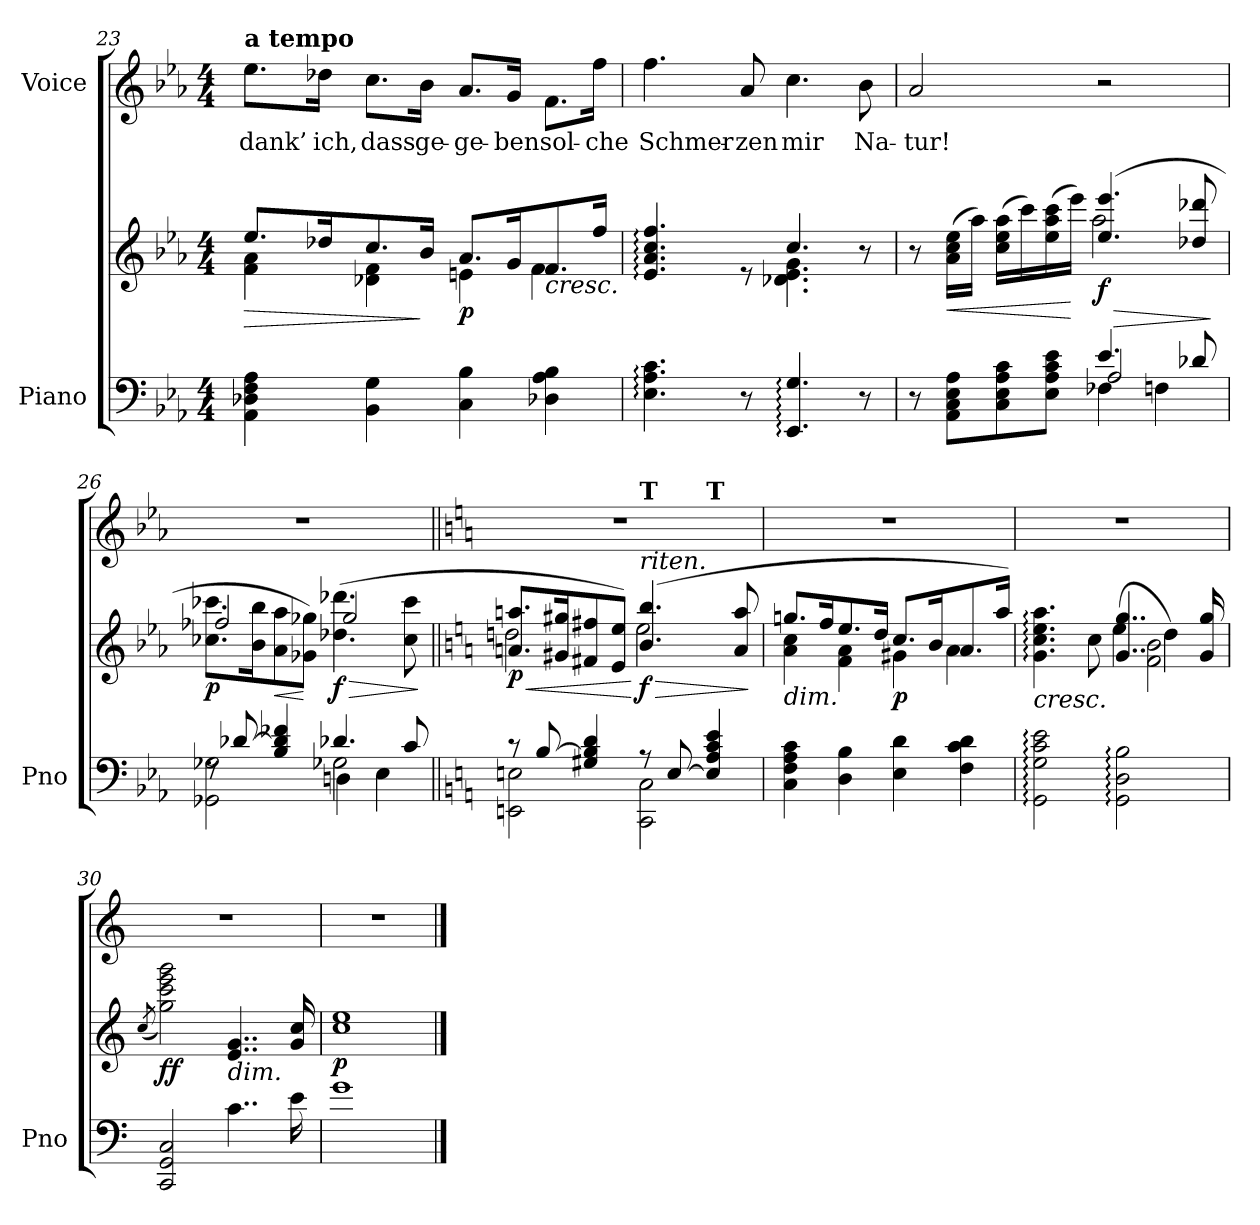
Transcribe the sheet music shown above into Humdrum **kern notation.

**kern	**kern	**dynam	**kern	**text
*part2	*part2	*part2	*part1	*part1
*staff3	*staff2	*staff2/3	*staff1	*staff1
*I"Piano	*	*	*I"Voice	*
*I'Pno	*	*	*	*
*clefF4	*clefG2	*	*clefG2	*
*k[b-e-a-]	*k[b-e-a-]	*	*k[b-e-a-]	*
*M4/4	*M4/4	*	*M4/4	*
=23	=23	=23	=23	=23
!	!	!	!LO:TX:a:B:t=a tempo	!
!	!	!LO:HP:b	!	!LO:LY:b
*	*^	*	*	*
4AA-\ 4D-X\ 4F\ 4A-\	8.ee-/L	4f\ 4a-\	>	8.ee-\L	dank’
!	!	!	!	!	!LO:LY:b
.	16dd-X/K	.	.	16dd-X\Jk	ich,
!	!	!	!	!	!LO:LY:b
4BB-\ 4G\	8.cc/	4d-X\ 4f\	.	8.cc\L	dass
!	!	!	!	!	!LO:LY:b
.	16b-/Jk	.	]	16b-\Jk	ge-
!	!	!	!LO:DY:b	!	!LO:LY:b
4C\ 4B-\	8.a-/L	4en\	p	8.a-/L	-ge-
!	!	!	!	!	!LO:LY:b
.	16g/K	.	.	16g/Jk	-ben
!	!LO:TX:b:i:t=cresc.	!	!	!	!
!	!	!	!	!	!LO:LY:b
4D-X\ 4A-\ 4B-\	8.f/	4f\	.	8.f\L	sol-
!	!	!	!	!	!LO:LY:b
.	16ff/Jk	.	.	16ff\Jk	-che
!!LO:LB:g=z
=24	=24	=24	=24	=24	=24
!	!	!	!	!	!LO:LY:b
4.E-\: 4.A-\: 4.c\:	4.e-/: 4.a-/: 4.cc/: 4.ff/:	2reyy	.	4.ff\	Schmer-
!	!	!	!	!	!LO:LY:b
8r	8re	.	.	8a-/	-zen
!	!	!	!	!	!LO:LY:b
4.EE-/: 4.G/:	4.cc/	4.d-X\: 4.e-\: 4.g\:	.	4.cc\	mir
!	!	!	!	!	!LO:LY:b
8r	8r	8rgyy	.	8b-\	Na-
=25	=25	=25	=25	=25	=25
*^	*	*	*	*	*
*	*^	*	*	*	*	*
!	!	!	!	!	!	!	!LO:LY:b
8r	2ryy	2rEEyy	8r	2ryy	.	2a-/	-tur!
!	!	!	!	!	!LO:HP:b	!	!
8AA-\ 8C\ 8E-\ 8A-\L	.	.	(>16a-\ 16cc\ 16ee-\LL	.	<	.	.
.	.	.	16aa-\JJ)	.	.	.	.
8C\ 8E-\ 8A-\ 8c\	.	.	(>16cc\ 16ee-\ 16aa-\LL	.	.	.	.
.	.	.	16ccc\)	.	.	.	.
8E-\ 8A-\ 8c\ 8e-\J	.	.	(>16ee-\ 16aa-\ 16ccc\	.	.	.	.
.	.	.	16eee-\JJ)	.	[	.	.
!	!	!	!	!	!LO:HP:b	!	!
!	!	!	!	!	!LO:DY:n=1:b	!	!
4.e-/	2A-/	4F-X\	(>4.ee-/ 4.eee-/	2aa-\	> f	2r	.
.	.	4Fn\	.	.	.	.	.
8d-X/	.	.	8dd-X/ 8ddd-X/	.	.	.	.
*v	*v	*v	*	*	*	*	*
*	*v	*v	*	*	*
.	.	]	.	.
=26	=26	=26	=26	=26
*^	*^	*	*	*
*	*^	*	*	*	*	*
!	!	!	!	!	!LO:DY:b	!	!
8rF	2GG-X\ 2G-X\	2ryy	8.cc-X\ 8.ccc-X\L	2ff-X/	p	1r	.
[8d-X/	.	.	.	.	.	.	.
.	.	.	16b-\ 16bb-\K	.	.	.	.
!	!	!	!	!	!LO:HP:b	!	!
4B-/ 4d-/] 4f-X/	.	.	8a-\ 8aa-\	.	<	.	.
.	.	.	8g-X\ 8gg-X\J)	.	[	.	.
!	!	!	!	!	!LO:HP:b	!	!
!	!	!	!	!	!LO:DY:n=1:b	!	!
4.d-X/	2G-X\	4Dn\	(>4.dd-X\ 4.ddd-X\	2gg-/	> f	.	.
.	.	4E-\	.	.	.	.	.
8c/	.	.	8cc-\ 8ccc-\	.	.	.	.
*v	*v	*v	*	*	*	*	*
*	*v	*v	*	*	*
.	.	]	.	.
!!LO:LB:g=z
=27||	=27||	=27||	=27||	=27||
*k[]	*k[]	*	*k[]	*
*^	*	*	*	*
!	!	!	!LO:HP:b	!	!
*	*	*^	*	*	*
!	!	!	!	!LO:DY:n=1:b	!	!
*	*	*	*	*	*^	*
*	*	*	*	*	*	*^	*
8r	2EEn\ 2En\	8.an/ 8.aan/L	2ddn\	< p	1r	2ryy	2.ryy	.
[8B/	.	.	.	.	.	.	.	.
.	.	16g#X/ 16gg#X/K	.	.	.	.	.	.
4G#X/ 4B/] 4d/	.	8f#X/ 8ff#X/	.	.	.	.	.	.
.	.	8e/ 8ee/J)	.	.	.	.	.	.
!	!	!	!	!	!	!LO:TX:a:B:t=T	!	!
!	!	!LO:TX:a:i:t=riten.	!	!	!	!	!	!
!	!	!	!	!LO:HP:n=1:b	!	!	!	!
!	!	!	!	!LO:DY:n=2:b	!	!	!	!
8r	2CC\ 2C\	(>4.b/ 4.bb/	2ee\	[ > f	.	2ryy	.	.
[8E/	.	.	.	.	.	.	.	.
!	!	!	!	!	!	!	!LO:TX:a:B:t=T	!
4E/] 4A/ 4c/ 4e/	.	.	.	.	.	.	4ryy	.
.	.	8a/ 8aa/	.	.	.	.	.	.
*v	*v	*	*	*	*	*	*	*
*	*v	*v	*	*	*	*	*
.	.	]	.	.	.	.
=28	=28	=28	=28	=28	=28	=28
*	*^	*	*	*	*	*
!	!	!	!	!LO:TX:a:B:t=a tempo	!	!	!
!	!LO:TX:b:i:t=dim.	!	!	!	!	!	!
*	*	*	*	*v	*v	*v	*
4C\ 4F\ 4A\ 4c\	8.ggn/L	4a\ 4cc\	.	1r	.
.	16ff/K	.	.	.	.
4D\ 4B\	8.ee/	4f\ 4a\	.	.	.
.	16dd/Jk	.	.	.	.
!	!	!	!LO:DY:b	!	!
4E\ 4d\	8.cc/L	4g#X\	p	.	.
.	16b/K	.	.	.	.
4F\ 4c\ 4d\	8.a/	4a\	.	.	.
.	16aa/Jk)	.	.	.	.
=29	=29	=29	=29	=29	=29
*	*	*^	*	*	*
!	!LO:TX:b:i:t=cresc.	!	!	!	!	!
2GG\: 2G\: 2c\: 2e\:	4.g\: 4.cc\: 4.ee\: 4.aa\:	2ryy	2ryy	.	1r	.
.	8cc\	.	.	.	.	.
2GG\: 2D\: 2B\:	4..g/ 4..gg/	2f\ 2b\	(<4ee\	.	.	.
.	.	.	4dd\)	.	.	.
.	16g/ 16gg/	.	.	.	.	.
*	*v	*v	*v	*	*	*
=30	=30	=30	=30	=30
.	(<8qcc/	.	.	.
!	!	!LO:DY:b	!	!
2CC/ 2GG/ 2C/	2gg\ 2ccc\ 2eee\ 2ggg\)	ff	1r	.
!	!LO:TX:b:i:t=dim.	!	!	!
4..c\	4..e/ 4..g/	.	.	.
16e\	16g/ 16cc/	.	.	.
=31	=31	=31	=31	=31
!	!	!LO:DY:b	!	!
1g	1cc 1ee	p	1r	.
==	==	==	==	==
*-	*-	*-	*-	*-
